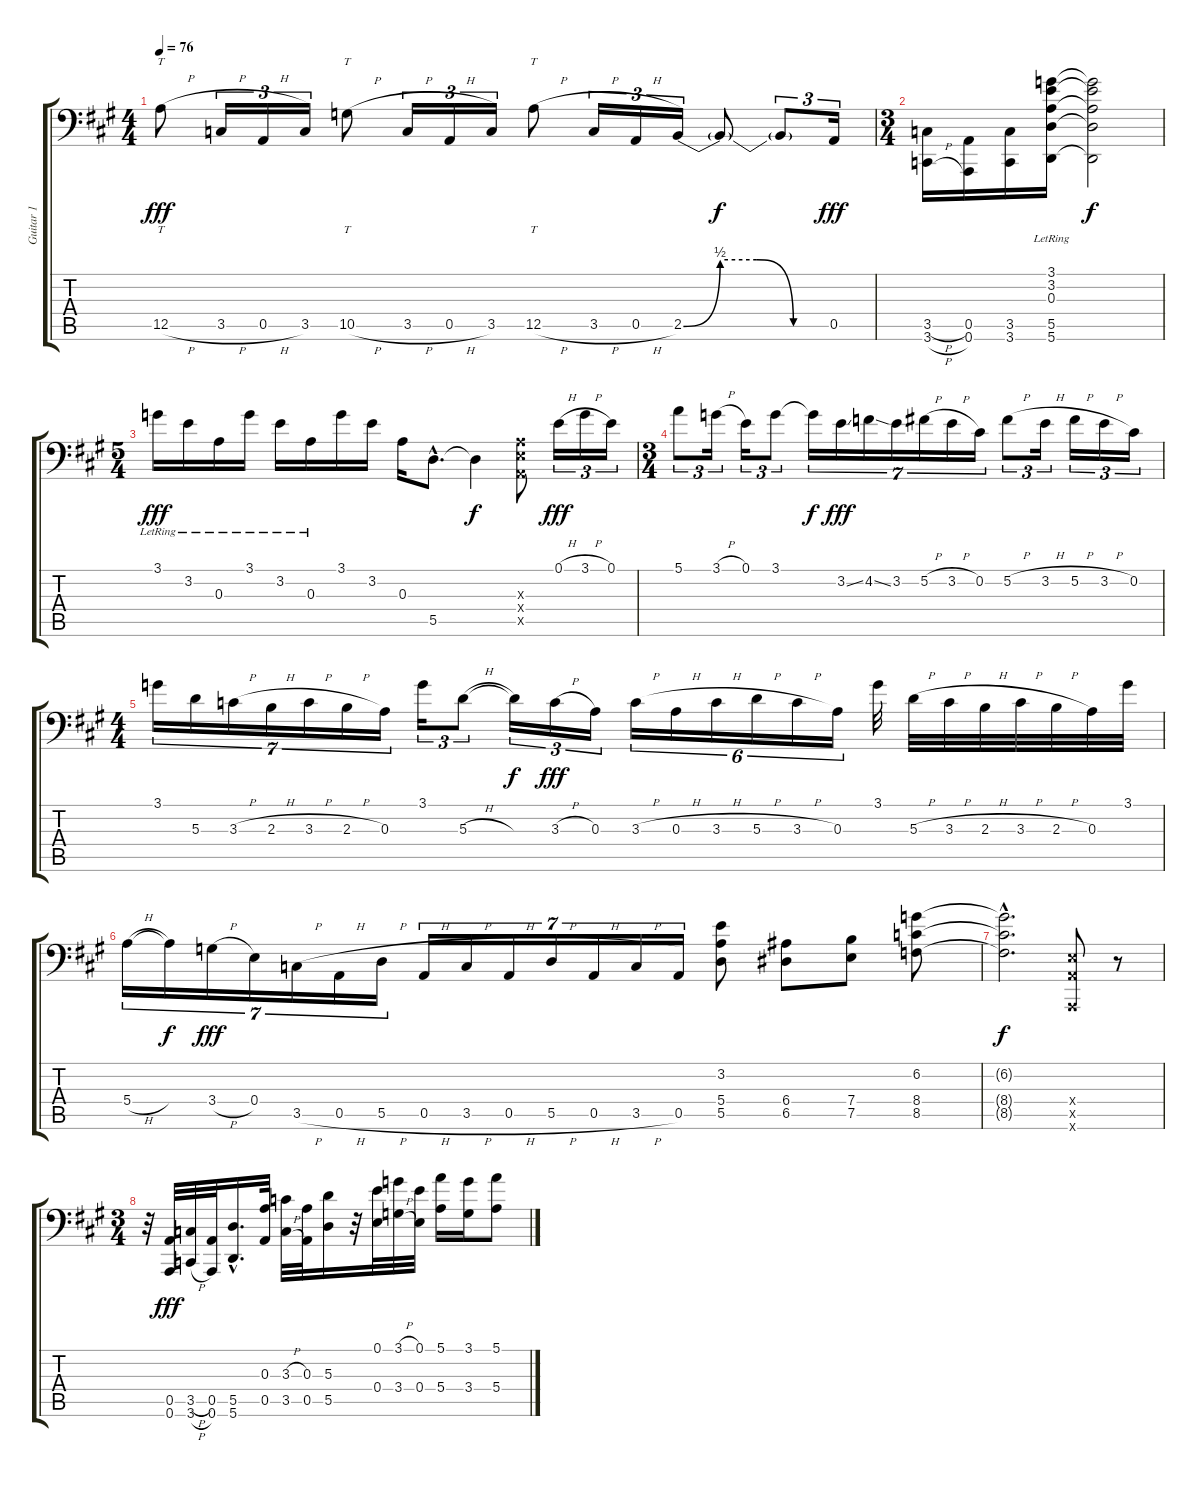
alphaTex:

\track ("Guitar 1" "Guitar 1") {instrument sitar}
\staff {score tabs}
\tuning (E4 Db4 A3 E3 A2 A1) {hide}
\ts (4 4)
\tempo 76
\clef f4
\ks a
12.5{h}.8{tt dy fff} 3.5{h}.16{tu (3 2)} 0.5{h}.16{tu (3 2)} 3.5.16{tu (3 2)} 10.5{h}.8{tt} 3.5{h}.16{tu (3 2)} 0.5{h}.16{tu (3 2)} 3.5.16{tu (3 2)} 12.5{h}.8{tt} 3.5{h}.16{tu (3 2)} 0.5{h}.16{tu (3 2)} 2.5{be (custom 0 0 15 2 30 2 45 0 60 0)}.16{tu (3 2)} 2.5{t}.8{dy f} 2.5{t}.8{tu (3 2)} 0.5.16{tu (3 2) dy fff} |
\ts (3 4)
(3.5{h} 3.6{h}).16 (0.5 0.6).16 (3.5 3.6).16 (3.1{lr} 3.2{lr} 0.3{lr} 5.5{lr} 5.6{lr}).16 (3.1{t} 3.2{t} 0.3{t} 5.5{t} 5.6{t}).2{dy f} |
\ts (5 4)
3.1{lr}.16{dy fff} 3.2{lr}.16 0.3{lr}.16 3.1{lr}.16 3.2{lr}.16 0.3{lr}.16 3.1.16 3.2.16 0.3.16 5.5{hac}.8{d} 5.5{t}.4{dy f} (0.3{x} 0.4{x} 0.5{x}).8 0.1{h}.16{tu (3 2) dy fff} 3.1{h}.16{tu (3 2)} 0.1.16{tu (3 2)} |
\ts (3 4)
5.1.8{tu (3 2)} 3.1{h}.16{tu (3 2)} 0.1.16{tu (3 2)} 3.1.8{tu (3 2)} 3.1{t}.16{tu (7 4) dy f} 3.2{ss}.16{tu (7 4) dy fff} 4.2{ss}.16{tu (7 4)} 3.2.16{tu (7 4)} 5.2{h}.16{tu (7 4)} 3.2{h}.16{tu (7 4)} 0.2.16{tu (7 4)} 5.2{h}.8{tu (3 2)} 3.2{h}.16{tu (3 2)} 5.2{h}.16{tu (3 2)} 3.2{h}.16{tu (3 2)} 0.2.16{tu (3 2)} |
\ts (4 4)
3.1.16{tu (7 4)} 5.3.16{tu (7 4)} 3.3{h}.16{tu (7 4)} 2.3{h}.16{tu (7 4)} 3.3{h}.16{tu (7 4)} 2.3{h}.16{tu (7 4)} 0.3.16{tu (7 4)} 3.1.16{tu (3 2)} 5.3{h}.8{tu (3 2)} 5.3{t}.16{tu (3 2) dy f} 3.3{h}.16{tu (3 2) dy fff} 0.3.16{tu (3 2)} 3.3{h}.16{tu (6 4)} 0.3{h}.16{tu (6 4)} 3.3{h}.16{tu (6 4)} 5.3{h}.16{tu (6 4)} 3.3{h}.16{tu (6 4)} 0.3.16{tu (6 4)} 3.1.32 5.3{h}.32 3.3{h}.32 2.3{h}.32 3.3{h}.32 2.3{h}.32 0.3.32 3.1.32 |
5.4{h}.16{tu (7 4)} 5.4{t}.16{tu (7 4) dy f} 3.4{h}.16{tu (7 4) dy fff} 0.4.16{tu (7 4)} 3.5{h}.16{tu (7 4)} 0.5{h}.16{tu (7 4)} 5.5{h}.16{tu (7 4)} 0.5{h}.16{tu (7 4)} 3.5{h}.16{tu (7 4)} 0.5{h}.16{tu (7 4)} 5.5{h}.16{tu (7 4)} 0.5{h}.16{tu (7 4)} 3.5{h}.16{tu (7 4)} 0.5.16{tu (7 4)} (3.2 5.4 5.5).8 (6.4 6.5).8 (7.4 7.5).8 (6.2 8.4 8.5).8 |
(6.2{hac t} 8.4{hac t} 8.5{hac t}).2{d dy f} (0.4{x} 0.5{x} 0.6{x}).8 r.8 |
\ts (3 4)
r.32 (0.5 0.6).32{dy fff} (3.5{h} 3.6{h}).32 (0.5 0.6).32 (5.5{hac} 5.6{hac}).16{d} (0.3 0.5).32 (3.3{h} 3.5{h}).32 (0.3 0.5).32 (5.3 5.5).16 r.32 (0.1 0.4).32 (3.1{h} 3.4{h}).32 (0.1 0.4).32 (5.1 5.4).16 (3.1 3.4).16 (5.1 5.4).8
